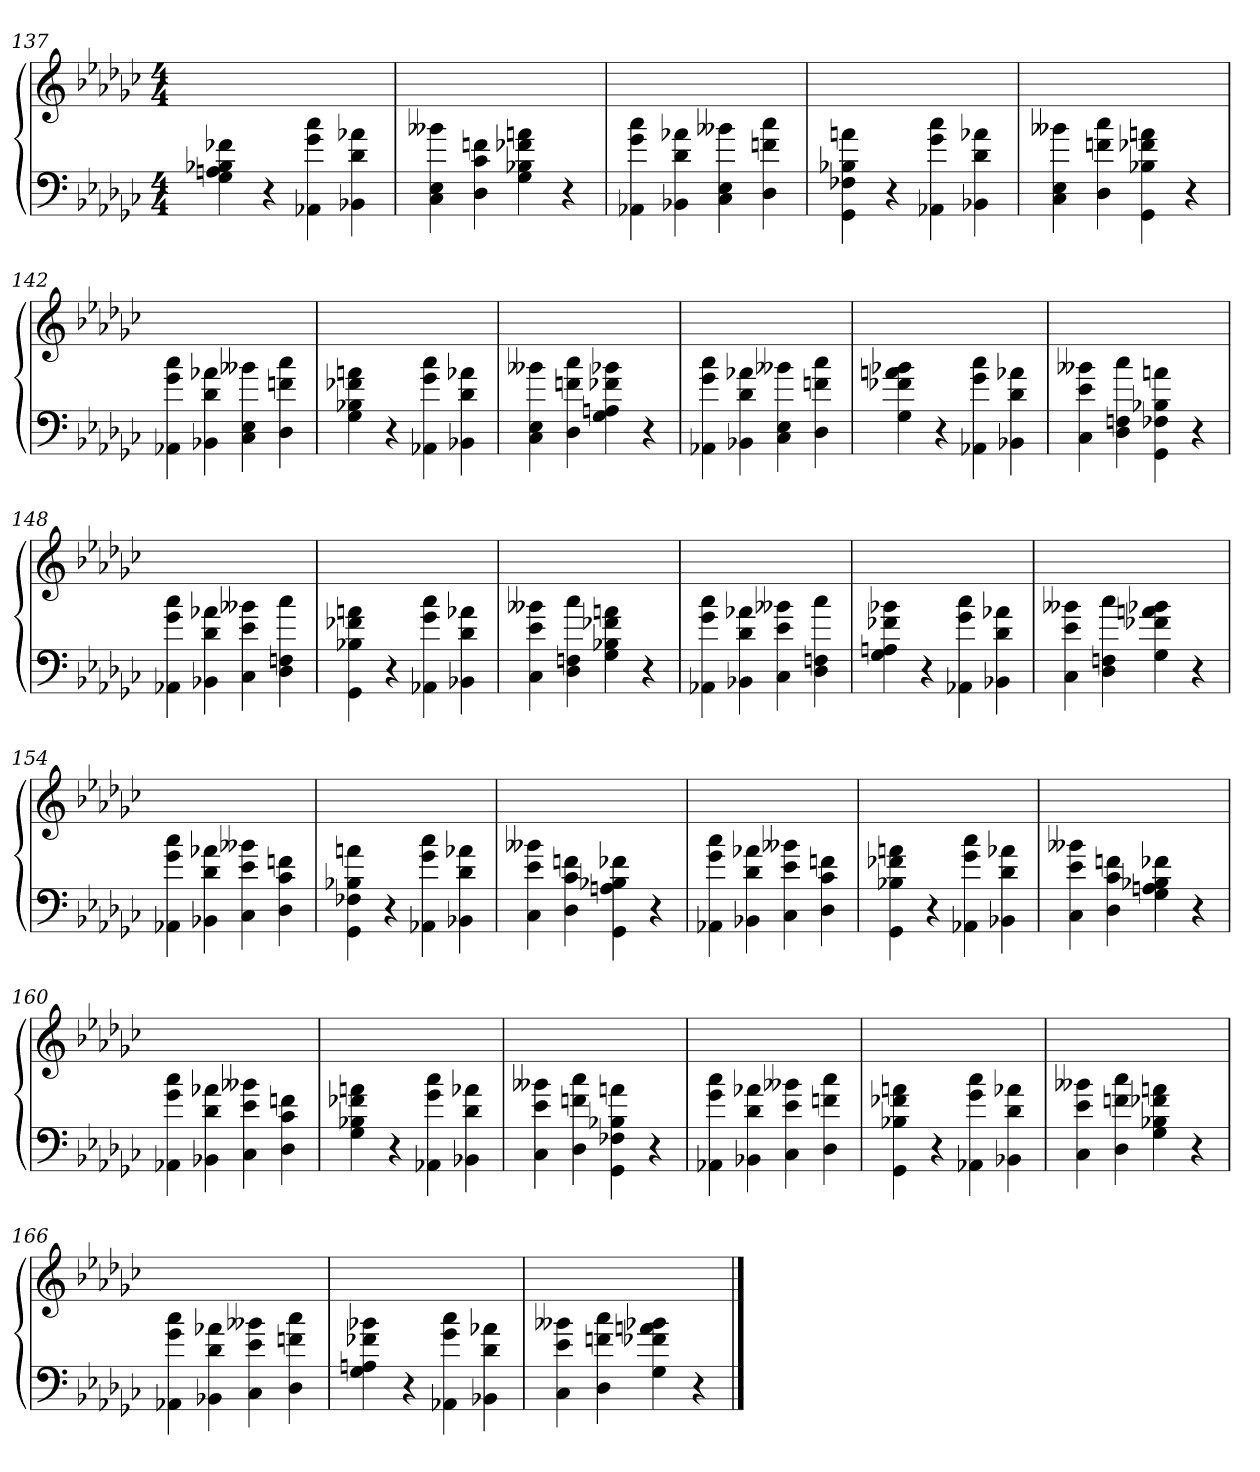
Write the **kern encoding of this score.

**kern	**kern
*part2	*part1
*staff2	*staff1
*clefF4	*clefG2
*k[b-e-a-d-g-c-]	*k[b-e-a-d-g-c-]
*G-:	*G-:
*M4/4	*M4/4
=137	=137
4G- 4An 4B-X 4f-X	1ryy
4r	.
4AA-X 4g- 4cc-	.
4BB-X 4d- 4a-X	.
=138	=138
4C- 4E- 4b--X	1ryy
4D- 4c- 4fn	.
4G- 4B-X 4f-X 4an	.
4r	.
=139	=139
4AA-X 4g- 4cc-	1ryy
4BB-X 4d- 4a-X	.
4C- 4E- 4b--X	.
4D- 4fn 4cc-	.
=140	=140
4GG- 4F-X 4B-X 4an	1ryy
4r	.
4AA-X 4g- 4cc-	.
4BB-X 4d- 4a-X	.
=141	=141
4C- 4E- 4b--X	1ryy
4D- 4fn 4cc-	.
4GG- 4B-X 4f-X 4an	.
4r	.
=142	=142
4AA-X 4g- 4cc-	1ryy
4BB-X 4d- 4a-X	.
4C- 4E- 4b--X	.
4D- 4fn 4cc-	.
=143	=143
4G- 4B-X 4f-X 4an	1ryy
4r	.
4AA-X 4g- 4cc-	.
4BB-X 4d- 4a-X	.
=144	=144
4C- 4E- 4b--X	1ryy
4D- 4fn 4cc-	.
4G- 4An 4f-X 4b-X	.
4r	.
=145	=145
4AA-X 4g- 4cc-	1ryy
4BB-X 4d- 4a-X	.
4C- 4E- 4b--X	.
4D- 4fn 4cc-	.
=146	=146
4G- 4f-X 4an 4b-X	1ryy
4r	.
4AA-X 4g- 4cc-	.
4BB-X 4d- 4a-X	.
=147	=147
4C- 4e- 4b--X	1ryy
4D- 4Fn 4cc-	.
4GG- 4F-X 4B-X 4an	.
4r	.
=148	=148
4AA-X 4g- 4cc-	1ryy
4BB-X 4d- 4a-X	.
4C- 4e- 4b--X	.
4D- 4Fn 4cc-	.
=149	=149
4GG- 4B-X 4f-X 4an	1ryy
4r	.
4AA-X 4g- 4cc-	.
4BB-X 4d- 4a-X	.
=150	=150
4C- 4e- 4b--X	1ryy
4D- 4Fn 4cc-	.
4G- 4B-X 4f-X 4an	.
4r	.
=151	=151
4AA-X 4g- 4cc-	1ryy
4BB-X 4d- 4a-X	.
4C- 4e- 4b--X	.
4D- 4Fn 4cc-	.
=152	=152
4G- 4An 4f-X 4b-X	1ryy
4r	.
4AA-X 4g- 4cc-	.
4BB-X 4d- 4a-X	.
=153	=153
4C- 4e- 4b--X	1ryy
4D- 4Fn 4cc-	.
4G- 4f-X 4an 4b-X	.
4r	.
=154	=154
4AA-X 4g- 4cc-	1ryy
4BB-X 4d- 4a-X	.
4C- 4e- 4b--X	.
4D- 4c- 4fn	.
=155	=155
4GG- 4F-X 4B-X 4an	1ryy
4r	.
4AA-X 4g- 4cc-	.
4BB-X 4d- 4a-X	.
=156	=156
4C- 4e- 4b--X	1ryy
4D- 4c- 4fn	.
4GG- 4An 4B-X 4f-X	.
4r	.
=157	=157
4AA-X 4g- 4cc-	1ryy
4BB-X 4d- 4a-X	.
4C- 4e- 4b--X	.
4D- 4c- 4fn	.
=158	=158
4GG- 4B-X 4f-X 4an	1ryy
4r	.
4AA-X 4g- 4cc-	.
4BB-X 4d- 4a-X	.
=159	=159
4C- 4e- 4b--X	1ryy
4D- 4c- 4fn	.
4G- 4An 4B-X 4f-X	.
4r	.
=160	=160
4AA-X 4g- 4cc-	1ryy
4BB-X 4d- 4a-X	.
4C- 4e- 4b--X	.
4D- 4c- 4fn	.
=161	=161
4G- 4B-X 4f-X 4an	1ryy
4r	.
4AA-X 4g- 4cc-	.
4BB-X 4d- 4a-X	.
=162	=162
4C- 4e- 4b--X	1ryy
4D- 4fn 4cc-	.
4GG- 4F-X 4B-X 4an	.
4r	.
=163	=163
4AA-X 4g- 4cc-	1ryy
4BB-X 4d- 4a-X	.
4C- 4e- 4b--X	.
4D- 4fn 4cc-	.
=164	=164
4GG- 4B-X 4f-X 4an	1ryy
4r	.
4AA-X 4g- 4cc-	.
4BB-X 4d- 4a-X	.
=165	=165
4C- 4e- 4b--X	1ryy
4D- 4fn 4cc-	.
4G- 4B-X 4f-X 4an	.
4r	.
=166	=166
4AA-X 4g- 4cc-	1ryy
4BB-X 4d- 4a-X	.
4C- 4e- 4b--X	.
4D- 4fn 4cc-	.
=167	=167
4G- 4An 4f-X 4b-X	1ryy
4r	.
4AA-X 4g- 4cc-	.
4BB-X 4d- 4a-X	.
=168	=168
4C- 4e- 4b--X	1ryy
4D- 4fn 4cc-	.
4G- 4f-X 4an 4b-X	.
4r	.
==	==
*-	*-
